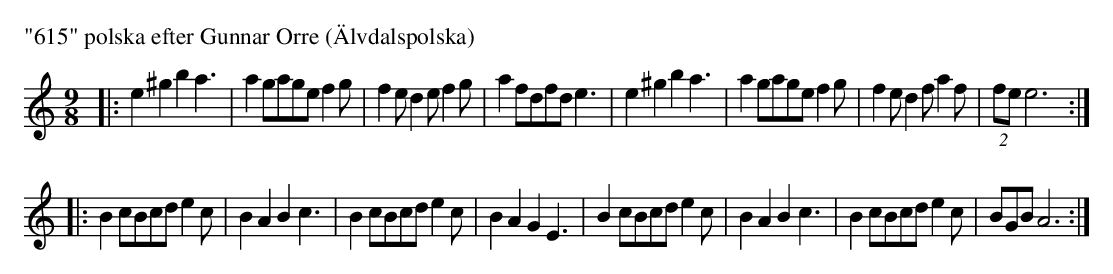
X:1
P: "615" polska efter Gunnar Orre (\"Alvdalspolska)
M: 9/8
L: 1/8
K: Am
|:e2 ^g2 b2 a3  | a2  gage f2g \
| f2e   d2e f2g | a2  fdfd e3  \
| e2 ^g2 b2 a3  | a2  gage f2g \
| f2   ed2f a2f | (2fe  e6    :|
|:B2   cBcd e2c | B2 A2 B2 c3  \
| B2   cBcd e2c | B2 A2 G2 E3  \
| B2   cBcd e2c | B2 A2 B2 c3  \
| B2   cBcd e2c | BGB   A6    :|
